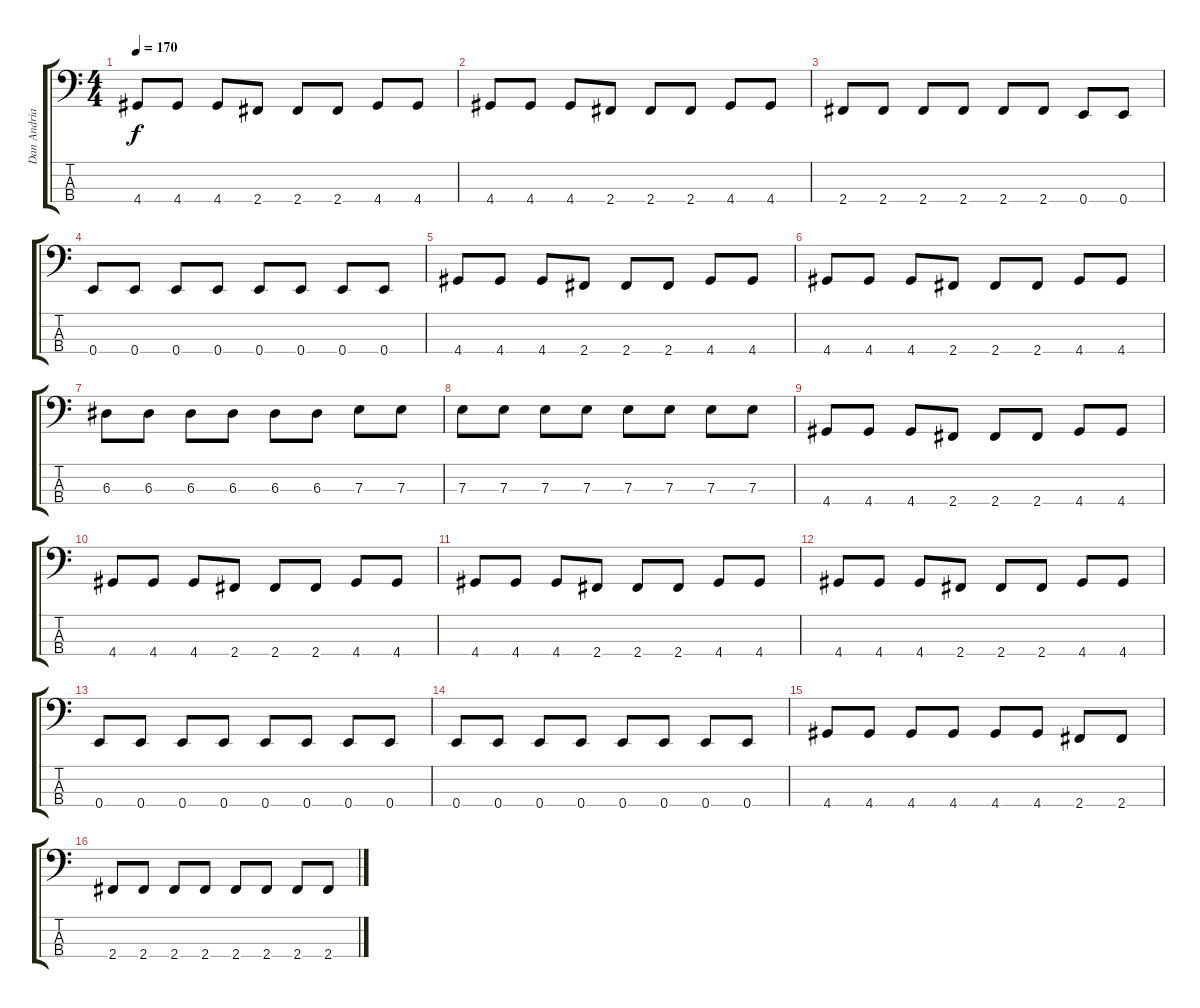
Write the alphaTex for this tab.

\track ("Dan Andriano" "Dan Andria") {instrument electricbasspick}
\staff {score tabs}
\tuning (G2 D2 A1 E1) {hide}
\ts (4 4)
\tempo 170
\clef f4
\ks c
4.4.8{dy f} 4.4.8 4.4.8 2.4.8 2.4.8 2.4.8 4.4.8 4.4.8 |
4.4.8 4.4.8 4.4.8 2.4.8 2.4.8 2.4.8 4.4.8 4.4.8 |
2.4.8 2.4.8 2.4.8 2.4.8 2.4.8 2.4.8 0.4.8 0.4.8 |
0.4.8 0.4.8 0.4.8 0.4.8 0.4.8 0.4.8 0.4.8 0.4.8 |
4.4.8 4.4.8 4.4.8 2.4.8 2.4.8 2.4.8 4.4.8 4.4.8 |
4.4.8 4.4.8 4.4.8 2.4.8 2.4.8 2.4.8 4.4.8 4.4.8 |
6.3.8 6.3.8 6.3.8 6.3.8 6.3.8 6.3.8 7.3.8 7.3.8 |
7.3.8 7.3.8 7.3.8 7.3.8 7.3.8 7.3.8 7.3.8 7.3.8 |
4.4.8 4.4.8 4.4.8 2.4.8 2.4.8 2.4.8 4.4.8 4.4.8 |
4.4.8 4.4.8 4.4.8 2.4.8 2.4.8 2.4.8 4.4.8 4.4.8 |
4.4.8 4.4.8 4.4.8 2.4.8 2.4.8 2.4.8 4.4.8 4.4.8 |
4.4.8 4.4.8 4.4.8 2.4.8 2.4.8 2.4.8 4.4.8 4.4.8 |
0.4.8 0.4.8 0.4.8 0.4.8 0.4.8 0.4.8 0.4.8 0.4.8 |
0.4.8 0.4.8 0.4.8 0.4.8 0.4.8 0.4.8 0.4.8 0.4.8 |
4.4.8 4.4.8 4.4.8 4.4.8 4.4.8 4.4.8 2.4.8 2.4.8 |
2.4.8 2.4.8 2.4.8 2.4.8 2.4.8 2.4.8 2.4.8 2.4.8
